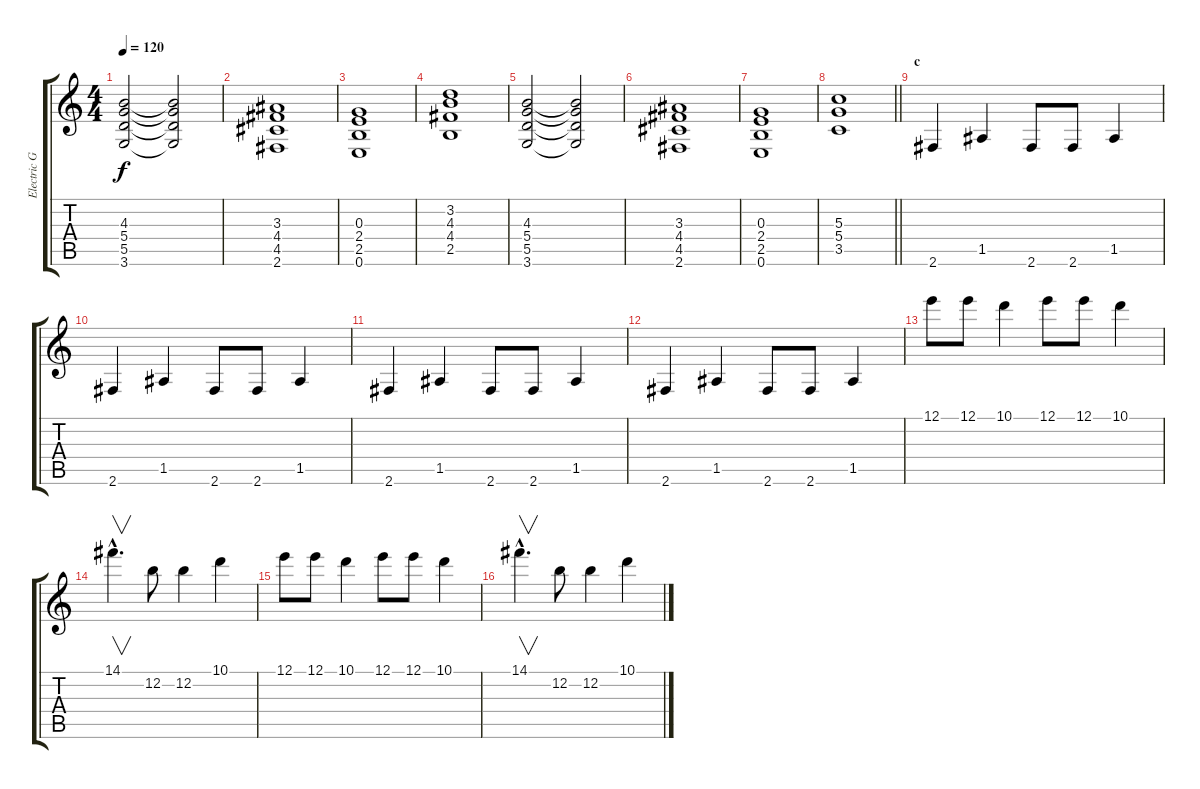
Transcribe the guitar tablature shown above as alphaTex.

\track ("Electric Guitar" "Electric G") {instrument electricguitarclean}
\staff {score tabs}
\tuning (E4 B3 G3 D3 A2 E2) {hide}
\ts (4 4)
\tempo 120
\clef g2
\ks c
(4.3 5.4 5.5 3.6).2{dy f} (4.3{t} 5.4{t} 5.5{t} 3.6{t}).2 |
(3.3 4.4 4.5 2.6).1 |
(0.3 2.4 2.5 0.6).1 |
(3.2 4.3 4.4 2.5).1 |
(4.3 5.4 5.5 3.6).2 (4.3{t} 5.4{t} 5.5{t} 3.6{t}).2 |
(3.3 4.4 4.5 2.6).1 |
(0.3 2.4 2.5 0.6).1 |
\barLineRight lightlight
(5.3 5.4 3.5).1 |
\section ("" "c")
2.6.4 1.5.4 2.6.8 2.6.8 1.5.4 |
2.6.4 1.5.4 2.6.8 2.6.8 1.5.4 |
2.6.4 1.5.4 2.6.8 2.6.8 1.5.4 |
2.6.4 1.5.4 2.6.8 2.6.8 1.5.4 |
12.1.8 12.1.8 10.1.4 12.1.8 12.1.8 10.1.4 |
14.1{hac}.4{v d} 12.2.8 12.2.4 10.1.4 |
12.1.8 12.1.8 10.1.4 12.1.8 12.1.8 10.1.4 |
14.1{hac}.4{v d} 12.2.8 12.2.4 10.1.4
